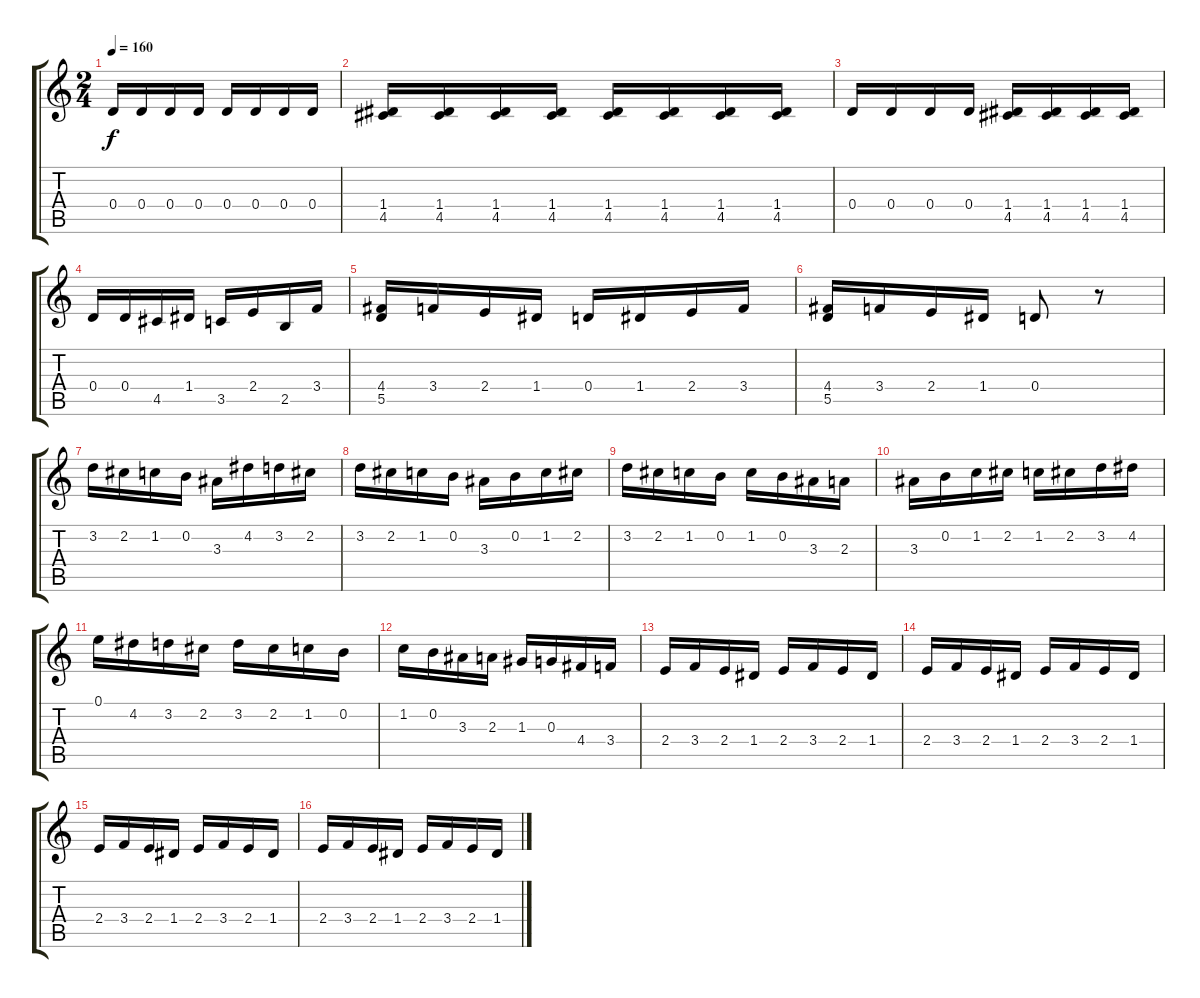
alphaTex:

\track "" {instrument distortionguitar}
\staff {score tabs}
\tuning (E4 B3 G3 D3 A2 E2) {hide}
\ts (2 4)
\tempo 160
\clef g2
\ks c
0.4.16{dy f} 0.4.16 0.4.16 0.4.16 0.4.16 0.4.16 0.4.16 0.4.16 |
(1.4 4.5).16 (1.4 4.5).16 (1.4 4.5).16 (1.4 4.5).16 (1.4 4.5).16 (1.4 4.5).16 (1.4 4.5).16 (1.4 4.5).16 |
0.4.16 0.4.16 0.4.16 0.4.16 (1.4 4.5).16 (1.4 4.5).16 (1.4 4.5).16 (1.4 4.5).16 |
0.4.16 0.4.16 4.5.16 1.4.16 3.5.16 2.4.16 2.5.16 3.4.16 |
(4.4 5.5).16 3.4.16 2.4.16 1.4.16 0.4.16 1.4.16 2.4.16 3.4.16 |
(4.4 5.5).16 3.4.16 2.4.16 1.4.16 0.4.8 r.8 |
3.2.16 2.2.16 1.2.16 0.2.16 3.3.16 4.2.16 3.2.16 2.2.16 |
3.2.16 2.2.16 1.2.16 0.2.16 3.3.16 0.2.16 1.2.16 2.2.16 |
3.2.16 2.2.16 1.2.16 0.2.16 1.2.16 0.2.16 3.3.16 2.3.16 |
3.3.16 0.2.16 1.2.16 2.2.16 1.2.16 2.2.16 3.2.16 4.2.16 |
0.1.16 4.2.16 3.2.16 2.2.16 3.2.16 2.2.16 1.2.16 0.2.16 |
1.2.16 0.2.16 3.3.16 2.3.16 1.3.16 0.3.16 4.4.16 3.4.16 |
2.4.16 3.4.16 2.4.16 1.4.16 2.4.16 3.4.16 2.4.16 1.4.16 |
2.4.16 3.4.16 2.4.16 1.4.16 2.4.16 3.4.16 2.4.16 1.4.16 |
2.4.16 3.4.16 2.4.16 1.4.16 2.4.16 3.4.16 2.4.16 1.4.16 |
2.4.16 3.4.16 2.4.16 1.4.16 2.4.16 3.4.16 2.4.16 1.4.16
